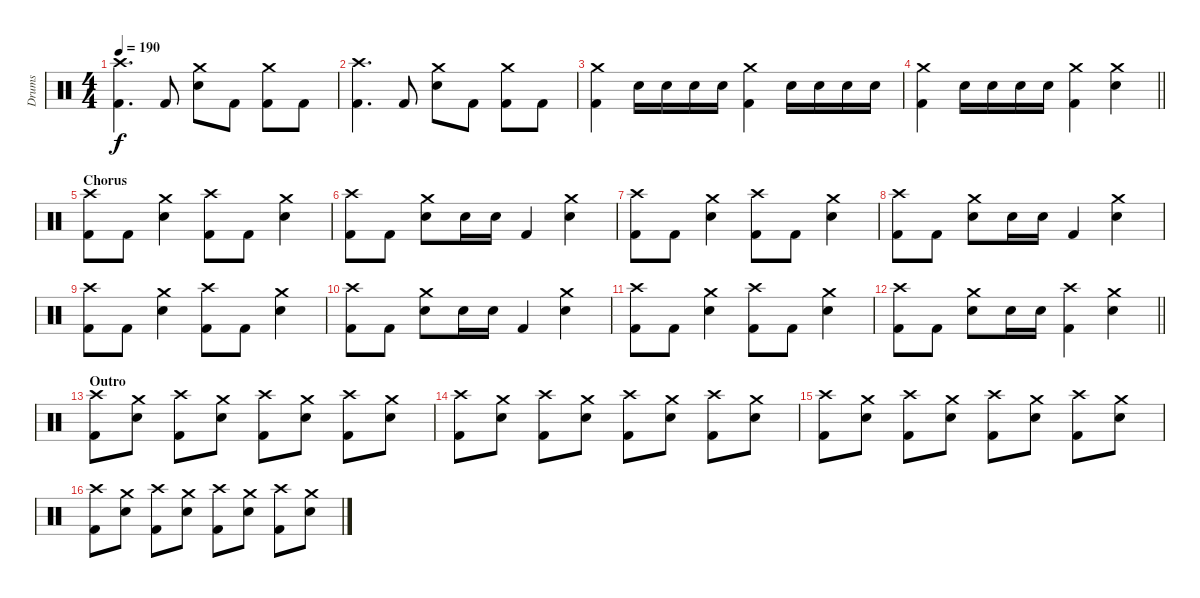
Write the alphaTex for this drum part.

\track ("Drums" "Drums") {instrument percussion}
\staff {score}
\articulation defaults
\ts (4 4)
\tempo 190
\clef neutral
\ks c
("Crash high (hit)" "Kick (hit) 2").4{d dy f} "Kick (hit) 2".8 ("Crash medium (hit)" "Electric Snare (hit)").8 "Kick (hit) 2".8 ("Crash medium (hit)" "Kick (hit) 2").8 "Kick (hit) 2".8 |
("Crash high (hit)" "Kick (hit) 2").4{d} "Kick (hit) 2".8 ("Crash medium (hit)" "Electric Snare (hit)").8 "Kick (hit) 2".8 ("Crash medium (hit)" "Kick (hit) 2").8 "Kick (hit) 2".8 |
("Crash medium (hit)" "Kick (hit) 2").4 "Electric Snare (hit)".16 "Electric Snare (hit)".16 "Electric Snare (hit)".16 "Electric Snare (hit)".16 ("Crash medium (hit)" "Kick (hit) 2").4 "Electric Snare (hit)".16 "Electric Snare (hit)".16 "Electric Snare (hit)".16 "Electric Snare (hit)".16 |
\barLineRight lightlight
("Crash medium (hit)" "Kick (hit) 2").4 "Electric Snare (hit)".16 "Electric Snare (hit)".16 "Electric Snare (hit)".16 "Electric Snare (hit)".16 ("Crash medium (hit)" "Kick (hit) 2").4 ("Crash medium (hit)" "Electric Snare (hit)").4 |
\section ("" "Chorus")
("Crash high (hit)" "Kick (hit) 2").8 "Kick (hit) 2".8 ("Crash medium (hit)" "Electric Snare (hit)").4 ("Crash high (hit)" "Kick (hit) 2").8 "Kick (hit) 2".8 ("Crash medium (hit)" "Electric Snare (hit)").4 |
("Crash high (hit)" "Kick (hit) 2").8 "Kick (hit) 2".8 ("Crash medium (hit)" "Electric Snare (hit)").8 "Electric Snare (hit)".16 "Electric Snare (hit)".16 "Kick (hit) 2".4 ("Crash medium (hit)" "Electric Snare (hit)").4 |
("Crash high (hit)" "Kick (hit) 2").8 "Kick (hit) 2".8 ("Crash medium (hit)" "Electric Snare (hit)").4 ("Crash high (hit)" "Kick (hit) 2").8 "Kick (hit) 2".8 ("Crash medium (hit)" "Electric Snare (hit)").4 |
("Crash high (hit)" "Kick (hit) 2").8 "Kick (hit) 2".8 ("Crash medium (hit)" "Electric Snare (hit)").8 "Electric Snare (hit)".16 "Electric Snare (hit)".16 "Kick (hit) 2".4 ("Crash medium (hit)" "Electric Snare (hit)").4 |
("Crash high (hit)" "Kick (hit) 2").8 "Kick (hit) 2".8 ("Crash medium (hit)" "Electric Snare (hit)").4 ("Crash high (hit)" "Kick (hit) 2").8 "Kick (hit) 2".8 ("Crash medium (hit)" "Electric Snare (hit)").4 |
("Crash high (hit)" "Kick (hit) 2").8 "Kick (hit) 2".8 ("Crash medium (hit)" "Electric Snare (hit)").8 "Electric Snare (hit)".16 "Electric Snare (hit)".16 "Kick (hit) 2".4 ("Crash medium (hit)" "Electric Snare (hit)").4 |
("Crash high (hit)" "Kick (hit) 2").8 "Kick (hit) 2".8 ("Crash medium (hit)" "Electric Snare (hit)").4 ("Crash high (hit)" "Kick (hit) 2").8 "Kick (hit) 2".8 ("Crash medium (hit)" "Electric Snare (hit)").4 |
\barLineRight lightlight
("Crash high (hit)" "Kick (hit) 2").8 "Kick (hit) 2".8 ("Crash medium (hit)" "Electric Snare (hit)").8 "Electric Snare (hit)".16 "Electric Snare (hit)".16 ("Crash high (hit)" "Kick (hit) 2").4 ("Crash medium (hit)" "Electric Snare (hit)").4 |
\section ("" "Outro")
("Crash high (hit)" "Kick (hit) 2").8 ("Crash medium (hit)" "Electric Snare (hit)").8 ("Crash high (hit)" "Kick (hit) 2").8 ("Crash medium (hit)" "Electric Snare (hit)").8 ("Crash high (hit)" "Kick (hit) 2").8 ("Crash medium (hit)" "Electric Snare (hit)").8 ("Crash high (hit)" "Kick (hit) 2").8 ("Crash medium (hit)" "Electric Snare (hit)").8 |
("Crash high (hit)" "Kick (hit) 2").8 ("Crash medium (hit)" "Electric Snare (hit)").8 ("Crash high (hit)" "Kick (hit) 2").8 ("Crash medium (hit)" "Electric Snare (hit)").8 ("Crash high (hit)" "Kick (hit) 2").8 ("Crash medium (hit)" "Electric Snare (hit)").8 ("Crash high (hit)" "Kick (hit) 2").8 ("Crash medium (hit)" "Electric Snare (hit)").8 |
("Crash high (hit)" "Kick (hit) 2").8 ("Crash medium (hit)" "Electric Snare (hit)").8 ("Crash high (hit)" "Kick (hit) 2").8 ("Crash medium (hit)" "Electric Snare (hit)").8 ("Crash high (hit)" "Kick (hit) 2").8 ("Crash medium (hit)" "Electric Snare (hit)").8 ("Crash high (hit)" "Kick (hit) 2").8 ("Crash medium (hit)" "Electric Snare (hit)").8 |
("Crash high (hit)" "Kick (hit) 2").8 ("Crash medium (hit)" "Electric Snare (hit)").8 ("Crash high (hit)" "Kick (hit) 2").8 ("Crash medium (hit)" "Electric Snare (hit)").8 ("Crash high (hit)" "Kick (hit) 2").8 ("Crash medium (hit)" "Electric Snare (hit)").8 ("Crash high (hit)" "Kick (hit) 2").8 ("Crash medium (hit)" "Electric Snare (hit)").8
